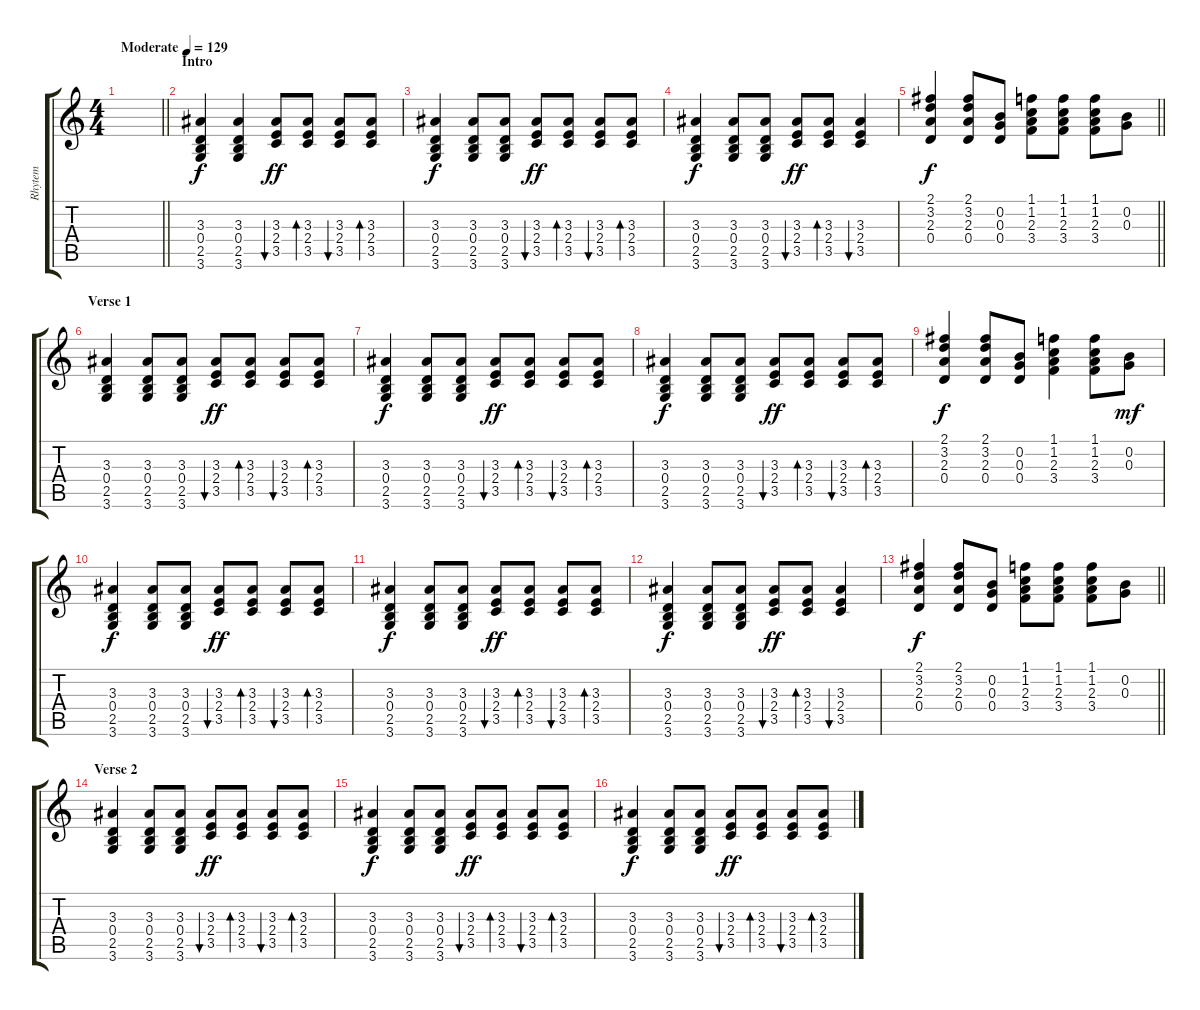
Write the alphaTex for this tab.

\track ("Rhytem" "Rhytem") {instrument electricguitarclean}
\staff {score tabs}
\tuning (E4 B3 G3 D3 A2 E2) {hide}
\ts (4 4)
\tempo (129 "Moderate")
\clef g2
\barLineRight lightlight
\ks c
|
\section ("" "Intro")
(3.3 0.4 2.5 3.6).4 (3.3 0.4 2.5 3.6).4 (3.3 2.4 3.5).8{bu 60 dy ff} (3.3 2.4 3.5).8{bd 60} (3.3 2.4 3.5).8{bu 60} (3.3 2.4 3.5).8{bd 60} |
(3.3 0.4 2.5 3.6).4{dy f} (3.3 0.4 2.5 3.6).8 (3.3 0.4 2.5 3.6).8 (3.3 2.4 3.5).8{bu 60 dy ff} (3.3 2.4 3.5).8{bd 60} (3.3 2.4 3.5).8{bu 60} (3.3 2.4 3.5).8{bd 60} |
(3.3 0.4 2.5 3.6).4{dy f} (3.3 0.4 2.5 3.6).8 (3.3 0.4 2.5 3.6).8 (3.3 2.4 3.5).8{bu 60 dy ff} (3.3 2.4 3.5).8{bd 60} (3.3 2.4 3.5).4{bu 60} |
\barLineRight lightlight
(2.1 3.2 2.3 0.4).4{dy f} (2.1 3.2 2.3 0.4).8 (0.2 0.3 0.4).8 (1.1 1.2 2.3 3.4).8 (1.1 1.2 2.3 3.4).8 (1.1 1.2 2.3 3.4).8 (0.2 0.3).8 |
\section ("" "Verse 1")
(3.3 0.4 2.5 3.6).4 (3.3 0.4 2.5 3.6).8 (3.3 0.4 2.5 3.6).8 (3.3 2.4 3.5).8{bu 60 dy ff} (3.3 2.4 3.5).8{bd 60} (3.3 2.4 3.5).8{bu 60} (3.3 2.4 3.5).8{bd 60} |
(3.3 0.4 2.5 3.6).4{dy f} (3.3 0.4 2.5 3.6).8 (3.3 0.4 2.5 3.6).8 (3.3 2.4 3.5).8{bu 60 dy ff} (3.3 2.4 3.5).8{bd 60} (3.3 2.4 3.5).8{bu 60} (3.3 2.4 3.5).8{bd 60} |
(3.3 0.4 2.5 3.6).4{dy f} (3.3 0.4 2.5 3.6).8 (3.3 0.4 2.5 3.6).8 (3.3 2.4 3.5).8{bu 60 dy ff} (3.3 2.4 3.5).8{bd 60} (3.3 2.4 3.5).8{bu 60} (3.3 2.4 3.5).8{bd 60} |
(2.1 3.2 2.3 0.4).4{dy f} (2.1 3.2 2.3 0.4).8 (0.2 0.3 0.4).8 (1.1 1.2 2.3 3.4).4 (1.1 1.2 2.3 3.4).8 (0.2 0.3).8{dy mf} |
(3.3 0.4 2.5 3.6).4{dy f} (3.3 0.4 2.5 3.6).8 (3.3 0.4 2.5 3.6).8 (3.3 2.4 3.5).8{bu 60 dy ff} (3.3 2.4 3.5).8{bd 60} (3.3 2.4 3.5).8{bu 60} (3.3 2.4 3.5).8{bd 60} |
(3.3 0.4 2.5 3.6).4{dy f} (3.3 0.4 2.5 3.6).8 (3.3 0.4 2.5 3.6).8 (3.3 2.4 3.5).8{bu 60 dy ff} (3.3 2.4 3.5).8{bd 60} (3.3 2.4 3.5).8{bu 60} (3.3 2.4 3.5).8{bd 60} |
(3.3 0.4 2.5 3.6).4{dy f} (3.3 0.4 2.5 3.6).8 (3.3 0.4 2.5 3.6).8 (3.3 2.4 3.5).8{bu 60 dy ff} (3.3 2.4 3.5).8{bd 60} (3.3 2.4 3.5).4{bu 60} |
\barLineRight lightlight
(2.1 3.2 2.3 0.4).4{dy f} (2.1 3.2 2.3 0.4).8 (0.2 0.3 0.4).8 (1.1 1.2 2.3 3.4).8 (1.1 1.2 2.3 3.4).8 (1.1 1.2 2.3 3.4).8 (0.2 0.3).8 |
\section ("" "Verse 2")
(3.3 0.4 2.5 3.6).4 (3.3 0.4 2.5 3.6).8 (3.3 0.4 2.5 3.6).8 (3.3 2.4 3.5).8{bu 60 dy ff} (3.3 2.4 3.5).8{bd 60} (3.3 2.4 3.5).8{bu 60} (3.3 2.4 3.5).8{bd 60} |
(3.3 0.4 2.5 3.6).4{dy f} (3.3 0.4 2.5 3.6).8 (3.3 0.4 2.5 3.6).8 (3.3 2.4 3.5).8{bu 60 dy ff} (3.3 2.4 3.5).8{bd 60} (3.3 2.4 3.5).8{bu 60} (3.3 2.4 3.5).8{bd 60} |
(3.3 0.4 2.5 3.6).4{dy f} (3.3 0.4 2.5 3.6).8 (3.3 0.4 2.5 3.6).8 (3.3 2.4 3.5).8{bu 60 dy ff} (3.3 2.4 3.5).8{bd 60} (3.3 2.4 3.5).8{bu 60} (3.3 2.4 3.5).8{bd 60}
